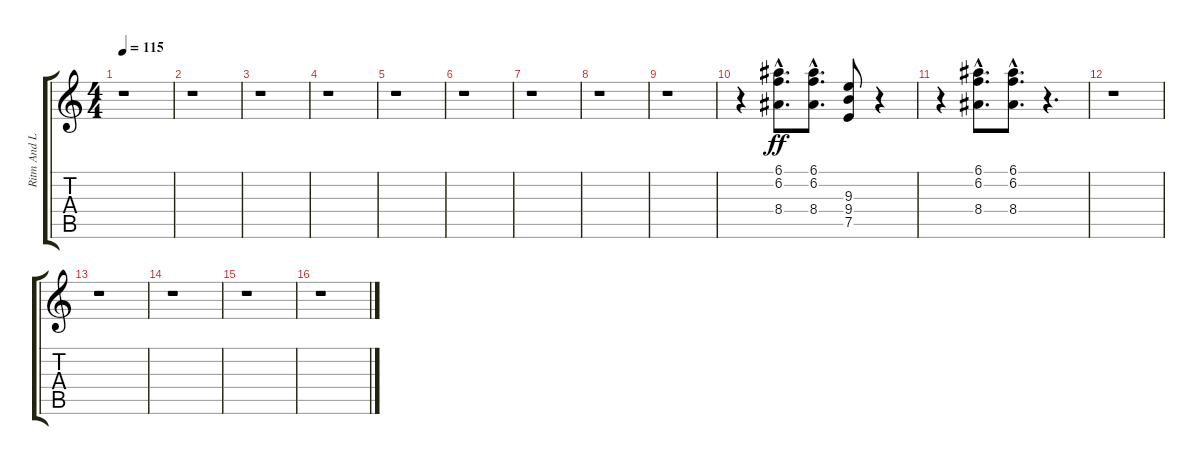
\track ("Ritm And Lead Guitar" "Ritm And L") {instrument distortionguitar}
\staff {score tabs}
\tuning (E4 B3 G3 D3 A2 E2) {hide}
\ts (4 4)
\tempo 115
\clef g2
\ks c
r.1{dy f} |
r.1 |
r.1 |
r.1 |
r.1 |
r.1 |
r.1 |
r.1 |
r.1 |
r.4 (6.1{hac} 6.2{hac} 8.4{hac}).8{d dy ff} (6.1{hac} 6.2{hac} 8.4{hac}).8{d} (9.3 9.4 7.5).8 r.4 |
r.4 (6.1{hac} 6.2{hac} 8.4{hac}).8{d} (6.1{hac} 6.2{hac} 8.4{hac}).8{d} r.4{d} |
r.1 |
r.1 |
r.1 |
r.1 |
r.1
